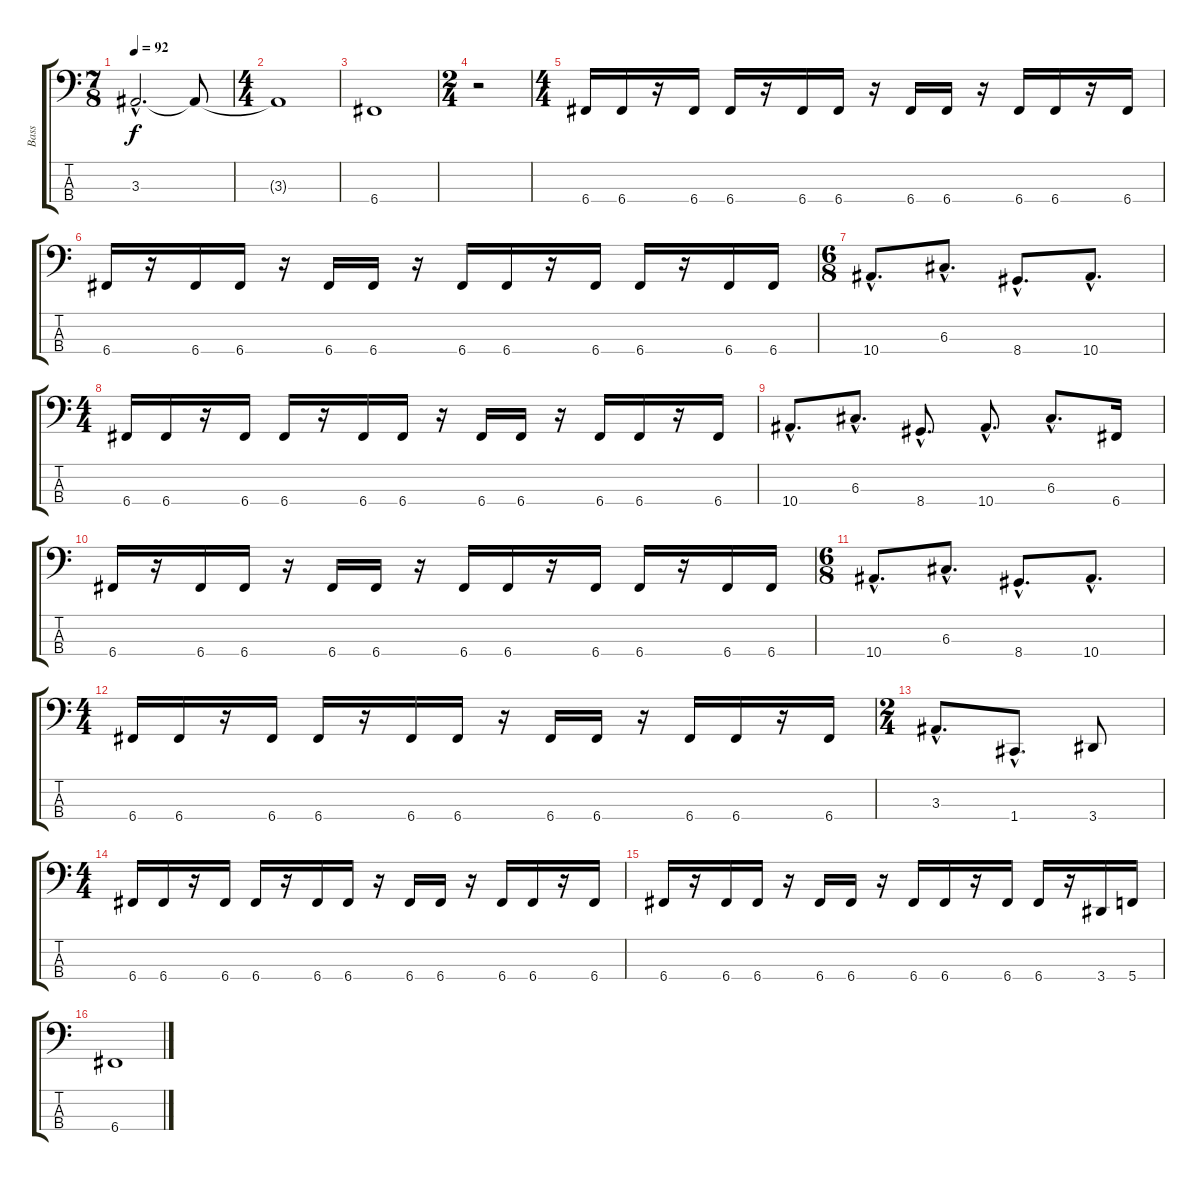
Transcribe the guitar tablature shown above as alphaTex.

\track ("Bass" "Bass") {instrument electricbassfinger}
\staff {score tabs}
\tuning (F2 C2 G1 C1) {hide}
\ts (7 8)
\tempo 92
\clef f4
\ks c
3.3{hac t}.2{d dy f} 3.3{t}.8 |
\ts (4 4)
3.3{t}.1 |
6.4.1 |
\ts (2 4)
r.2 |
\ts (4 4)
6.4.16 6.4.16 r.16 6.4.16 6.4.16 r.16 6.4.16 6.4.16 r.16 6.4.16 6.4.16 r.16 6.4.16 6.4.16 r.16 6.4.16 |
6.4.16 r.16 6.4.16 6.4.16 r.16 6.4.16 6.4.16 r.16 6.4.16 6.4.16 r.16 6.4.16 6.4.16 r.16 6.4.16 6.4.16 |
\ts (6 8)
10.4{hac}.8{d} 6.3{hac}.8{d} 8.4{hac}.8{d} 10.4{hac}.8{d} |
\ts (4 4)
6.4.16 6.4.16 r.16 6.4.16 6.4.16 r.16 6.4.16 6.4.16 r.16 6.4.16 6.4.16 r.16 6.4.16 6.4.16 r.16 6.4.16 |
10.4{hac}.8{d} 6.3{hac}.8{d} 8.4{hac}.8{d} 10.4{hac}.8{d} 6.3{hac}.8{d} 6.4.16 |
6.4.16 r.16 6.4.16 6.4.16 r.16 6.4.16 6.4.16 r.16 6.4.16 6.4.16 r.16 6.4.16 6.4.16 r.16 6.4.16 6.4.16 |
\ts (6 8)
10.4{hac}.8{d} 6.3{hac}.8{d} 8.4{hac}.8{d} 10.4{hac}.8{d} |
\ts (4 4)
6.4.16 6.4.16 r.16 6.4.16 6.4.16 r.16 6.4.16 6.4.16 r.16 6.4.16 6.4.16 r.16 6.4.16 6.4.16 r.16 6.4.16 |
\ts (2 4)
3.3{hac}.8{d} 1.4{hac}.8{d} 3.4.8 |
\ts (4 4)
6.4.16 6.4.16 r.16 6.4.16 6.4.16 r.16 6.4.16 6.4.16 r.16 6.4.16 6.4.16 r.16 6.4.16 6.4.16 r.16 6.4.16 |
6.4.16 r.16 6.4.16 6.4.16 r.16 6.4.16 6.4.16 r.16 6.4.16 6.4.16 r.16 6.4.16 6.4.16 r.16 3.4.16 5.4.16 |
6.4.1
